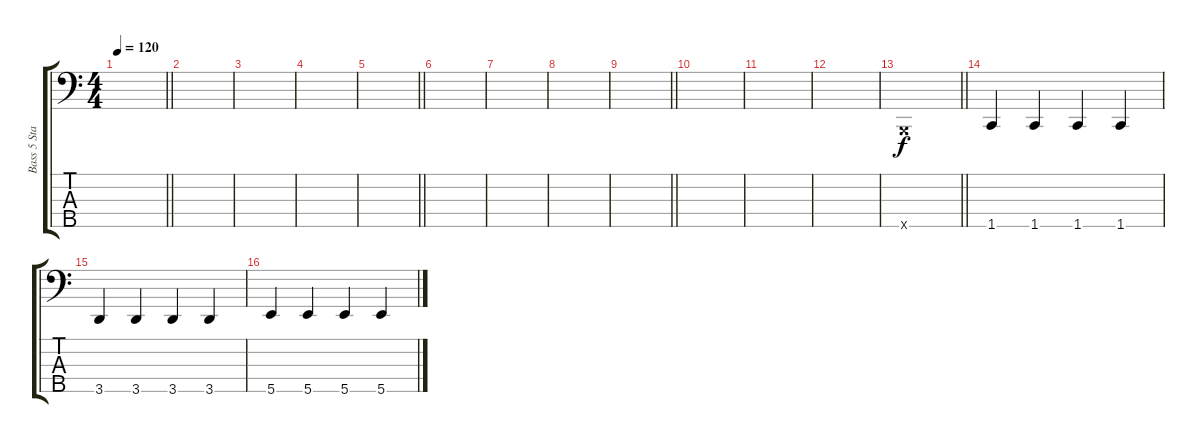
\track ("Bass 5 Standard" "Bass 5 Sta") {instrument electricbassfinger}
\staff {score tabs}
\tuning (G2 D2 A1 E1 B0) {hide}
\ts (4 4)
\tempo 120
\clef f4
\barLineRight lightlight
\ks c
|
|
|
|
\barLineRight lightlight
|
|
|
|
\barLineRight lightlight
|
|
|
|
\barLineRight lightlight
0.5{x}.1{volume 16} |
\section ("" "")
1.5.4 1.5.4 1.5.4 1.5.4 |
3.5.4 3.5.4 3.5.4 3.5.4 |
5.5.4 5.5.4 5.5.4 5.5.4
